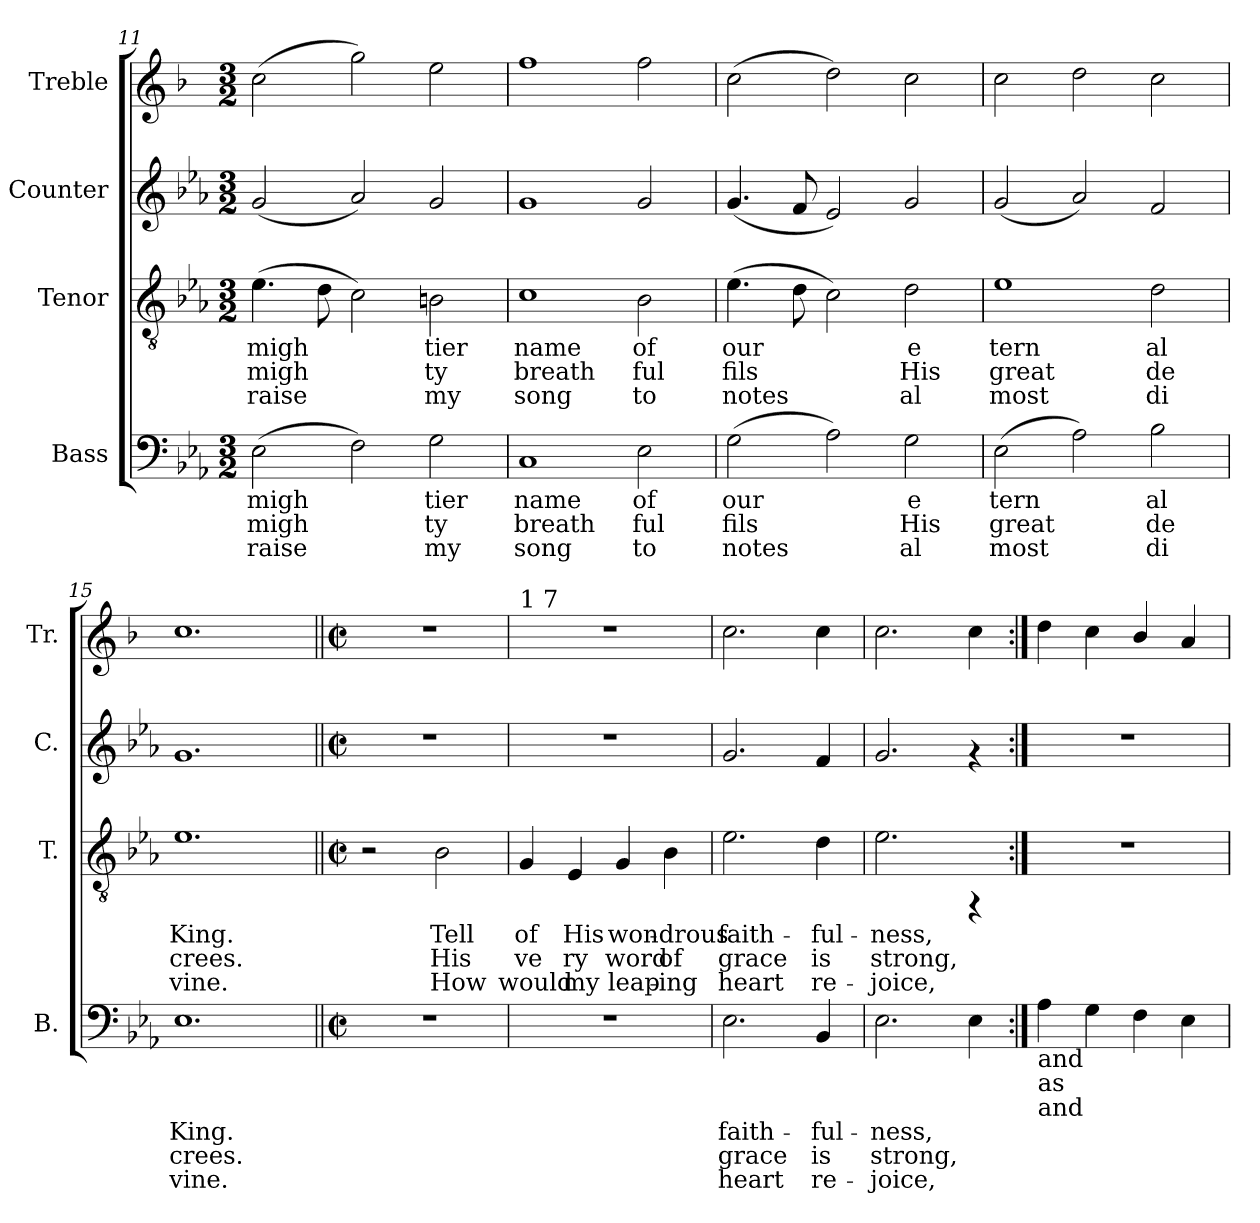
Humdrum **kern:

**kern	**text	**text	**text	**kern	**text	**text	**text	**kern	**kern
*part4	*part4	*part4	*part4	*part3	*part3	*part3	*part3	*part2	*part1
*staff4	*staff4	*staff4	*staff4	*staff3	*staff3	*staff3	*staff3	*staff2	*staff1
*I"Bass	*	*	*	*I"Tenor	*	*	*	*I"Counter	*I"Treble
*I'B.	*	*	*	*I'T.	*	*	*	*I'C.	*I'Tr.
!!LO:LB:g=z
*clefF4	*	*	*	*clefGv2	*	*	*	*clefG2	*clefG2
*	*	*	*	*	*	*	*	*	*ITrd1c2
*k[b-e-a-]	*	*	*	*k[b-e-a-]	*	*	*	*k[b-e-a-]	*k[b-e-a-]
*E-:	*	*	*	*E-:	*	*	*	*E-:	*E-:
*M3/2	*	*	*	*M3/2	*	*	*	*M3/2	*M3/2
=11	=11	=11	=11	=11	=11	=11	=11	=11	=11
!	!LO:LY:a:rj	!LO:LY:a:rj	!LO:LY:b:rj	!	!LO:LY:b:rj	!LO:LY:b:rj	!LO:LY:b:rj	!	!
(>2E-\	migh	migh	raise	(>4.e-\	migh	migh	raise	(<2g/	(>2b-\
!	!	!	!	!	!LO:LY:b:rj	!LO:LY:b:rj	!LO:LY:b:rj	!	!
.	.	.	.	8d\	.	.	.	.	.
!	!LO:LY:a:rj	!LO:LY:a:rj	!LO:LY:b:rj	!	!LO:LY:b:rj	!LO:LY:b:rj	!LO:LY:b:rj	!	!
2F\)	.	.	.	2c\)	.	.	.	2a-/)	2ff\)
!	!LO:LY:a:rj	!LO:LY:a:rj	!LO:LY:b:rj	!	!LO:LY:b:rj	!LO:LY:b:rj	!LO:LY:b:rj	!	!
2G\	tier	ty	my	2Bn\	tier	ty	my	2g/	2dd\
=12	=12	=12	=12	=12	=12	=12	=12	=12	=12
!	!LO:LY:a:rj	!LO:LY:a:rj	!LO:LY:b:rj	!	!LO:LY:b:rj	!LO:LY:b:rj	!LO:LY:b:rj	!	!
1C	name	breath	song	1c	name	breath	song	1g	1ee-
!	!LO:LY:a:rj	!LO:LY:a:rj	!LO:LY:b:rj	!	!LO:LY:b:rj	!LO:LY:b:rj	!LO:LY:b:rj	!	!
2E-\	of	ful	to	2B-\	of	ful	to	2g/	2ee-\
=13	=13	=13	=13	=13	=13	=13	=13	=13	=13
!	!LO:LY:a:rj	!LO:LY:a:rj	!LO:LY:b:rj	!	!LO:LY:b:rj	!LO:LY:b:rj	!LO:LY:b:rj	!	!
(>2G\	our	fils	notes	(>4.e-\	our	fils	notes	(<4.g/	(>2b-\
!	!	!	!	!	!LO:LY:b:rj	!LO:LY:b:rj	!LO:LY:b:rj	!	!
.	.	.	.	8d\	.	.	.	8f/	.
!	!LO:LY:a:rj	!LO:LY:a:rj	!LO:LY:b:rj	!	!LO:LY:b:rj	!LO:LY:b:rj	!LO:LY:b:rj	!	!
2A-\)	.	.	.	2c\)	.	.	.	2e-/)	2cc\)
!	!LO:LY:a:rj	!LO:LY:a:rj	!LO:LY:b:rj	!	!LO:LY:b:rj	!LO:LY:b:rj	!LO:LY:b:rj	!	!
2G\	e	His	al	2d\	e	His	al	2g/	2b-\
=14	=14	=14	=14	=14	=14	=14	=14	=14	=14
!	!LO:LY:a:rj	!LO:LY:a:rj	!LO:LY:b:rj	!	!LO:LY:b:rj	!LO:LY:b:rj	!LO:LY:b:rj	!	!
(>2E-\	tern	great	most	1e-	tern	great	most	(<2g/	2b-\
!	!LO:LY:a:rj	!LO:LY:a:rj	!LO:LY:b:rj	!	!	!	!	!	!
2A-\)	.	.	.	.	.	.	.	2a-/)	2cc\
!	!LO:LY:a:rj	!LO:LY:a:rj	!LO:LY:b:rj	!	!LO:LY:b:rj	!LO:LY:b:rj	!LO:LY:b:rj	!	!
2B-\	al	de	di	2d\	al	de	di	2f/	2b-\
=15	=15	=15	=15	=15	=15	=15	=15	=15	=15
!	!LO:LY:a:rj	!LO:LY:a:rj	!LO:LY:b:rj	!	!LO:LY:b:rj	!LO:LY:b:rj	!LO:LY:b:rj	!	!
1.E-	King.	crees.	vine.	1.e-	King.	crees.	vine.	1.g	1.b-
=16||	=16||	=16||	=16||	=16||	=16||	=16||	=16||	=16||	=16||
*M2/2	*	*	*	*M2/2	*	*	*	*M2/2	*M2/2
*met(c|)	*	*	*	*met(c|)	*	*	*	*met(c|)	*met(c|)
1r	.	.	.	2r	.	.	.	1r	1r
!	!	!	!	!	!LO:LY:b:rj	!LO:LY:b:rj	!LO:LY:b:rj	!	!
.	.	.	.	2B-\	Tell	His	How	.	.
!!LO:PB:g=z
=17	=17	=17	=17	=17	=17	=17	=17	=17	=17
!	!	!	!	!	!	!	!	!	!LO:TX:a:t=1 7
!	!	!	!	!	!LO:LY:b:rj	!LO:LY:b:rj	!LO:LY:b:rj	!	!
1r	.	.	.	4G/	of	ve	would	1r	1r
!	!	!	!	!	!LO:LY:b:rj	!LO:LY:b:rj	!LO:LY:b:rj	!	!
.	.	.	.	4E-/	His	ry	my	.	.
!	!	!	!	!	!LO:LY:b:rj	!LO:LY:b:rj	!LO:LY:b:rj	!	!
.	.	.	.	4G/	won-	-word	leap-	.	.
!	!	!	!	!	!LO:LY:b:rj	!LO:LY:b:rj	!LO:LY:b:rj	!	!
.	.	.	.	4B-\	-drous	of	ing	.	.
=18	=18	=18	=18	=18	=18	=18	=18	=18	=18
!	!LO:LY:a:rj	!LO:LY:a:rj	!LO:LY:b:rj	!	!LO:LY:b:rj	!LO:LY:b:rj	!LO:LY:b:rj	!	!
2.E-\	faith-	-grace	heart	2.e-\	faith-	-grace	heart	2.g/	2.b-\
!	!LO:LY:a:rj	!LO:LY:a:rj	!LO:LY:b:rj	!	!LO:LY:b:rj	!LO:LY:b:rj	!LO:LY:b:rj	!	!
4BB-/	ful-	-is	re-	4d\	ful-	-is	re-	4f/	4b-\
=19	=19	=19	=19	=19	=19	=19	=19	=19	=19
!	!LO:LY:a:rj	!LO:LY:a:rj	!LO:LY:b:rj	!	!LO:LY:b:rj	!LO:LY:b:rj	!LO:LY:b:rj	!	!
2.E-\	-ness,	strong,	joice,	2.e-\	-ness,	strong,	joice,	2.g/	2.b-\
!	!LO:LY:a:rj	!LO:LY:a:rj	!LO:LY:b:rj	!	!	!	!	!	!
4E-\	.	.	.	4rFF	.	.	.	4rf	4b-\
=20:|!	=20:|!	=20:|!	=20:|!	=20:|!	=20:|!	=20:|!	=20:|!	=20:|!	=20:|!
!LO:TX:b:t=and	!	!	!	!	!	!	!	!	!
!LO:TX:b:t=as	!	!	!	!	!	!	!	!	!
!LO:TX:b:t=and	!	!	!	!	!	!	!	!	!
!	!LO:LY:a:rj	!	!	!	!	!	!	!	!
4A-\	.	.	.	1r	.	.	.	1r	4cc\
!	!LO:LY:a:rj	!	!	!	!	!	!	!	!
4G\	.	.	.	.	.	.	.	.	4b-\
!	!LO:LY:a:rj	!	!	!	!	!	!	!	!
4F\	.	.	.	.	.	.	.	.	4a-/
!	!LO:LY:a:rj	!	!	!	!	!	!	!	!
4E-\	.	.	.	.	.	.	.	.	4g/
=	=	=	=	=	=	=	=	=	=
*-	*-	*-	*-	*-	*-	*-	*-	*-	*-
